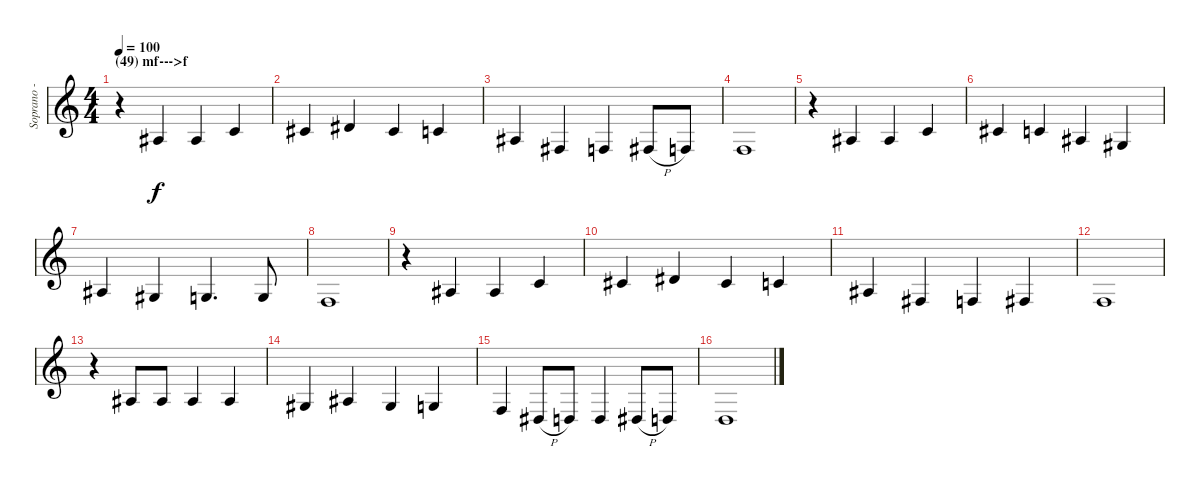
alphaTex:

\track ("Soprano - high theme" "Soprano - ") {instrument synthvoice}
\staff {score}
\tuning (E4 B3 G3 D3 A2 E2) {hide}
\ts (4 4)
\section ("" "(49) mf--->f")
\tempo 100
\clef g2
\ks c
r.4{dy mf} 3.3.4{dy f} 3.3.4 1.2.4 |
2.2.4 4.2.4 2.2.4 1.2.4 |
3.3.4 4.4.4 3.4.4 4.4{h}.8 3.4.8 |
3.4.1 |
r.4 3.3.4 3.3.4 1.2.4 |
2.2.4 1.2.4 3.3.4 1.3.4 |
3.3.4 1.3.4 0.3.4{d} 0.3.8 |
3.4.1 |
r.4 3.3.4 3.3.4 1.2.4 |
2.2.4 4.2.4 2.2.4 1.2.4 |
3.3.4 4.4.4 3.4.4 4.4.4 |
3.4.1 |
r.4 3.3.8 3.3.8 3.3.4 3.3.4 |
1.3.4 3.3.4 1.3.4 0.3.4 |
8.5.4 1.4{h}.8 0.4.8 0.4.4 1.4{h}.8 0.4.8 |
0.4.1
